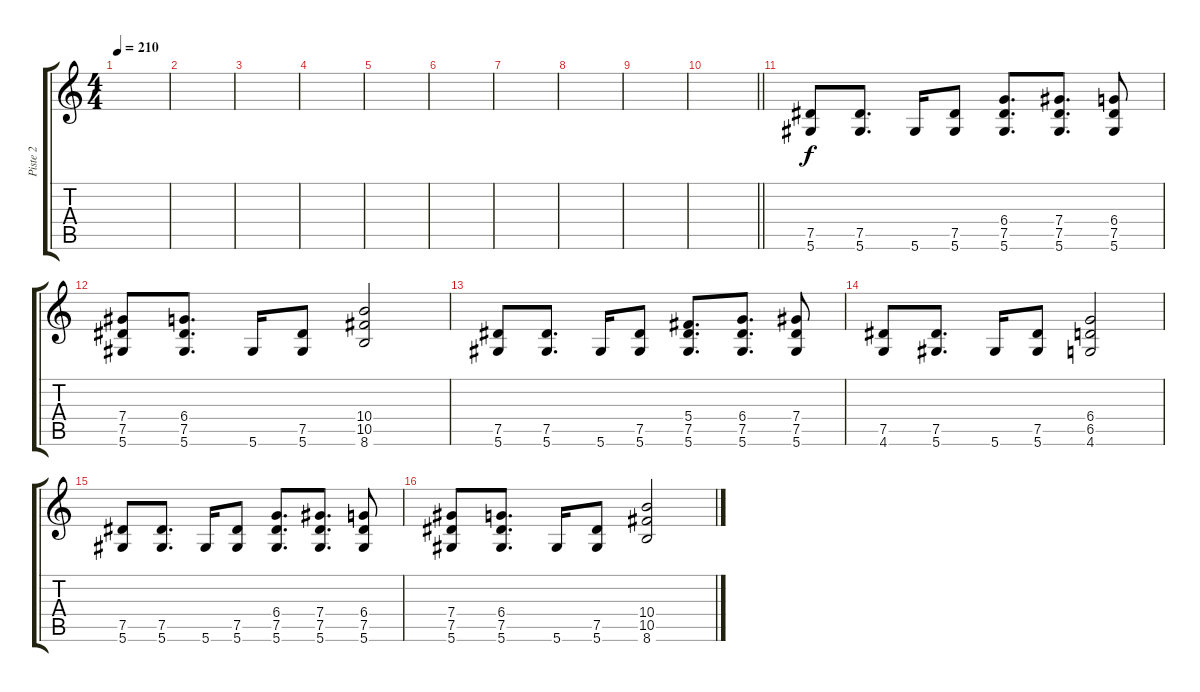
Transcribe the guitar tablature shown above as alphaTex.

\track ("Piste 2" "Piste 2") {instrument distortionguitar}
\staff {score tabs}
\tuning (Eb4 Bb3 Gb3 Db3 Ab2 Eb2) {hide}
\ts (4 4)
\tempo 210
\clef g2
\ks c
|
|
|
|
|
|
|
|
|
\barLineRight lightlight
|
\section ("" "")
(7.5 5.6).8 (7.5 5.6).8{d} 5.6.16 (7.5 5.6).8 (6.4 7.5 5.6).8{d} (7.4 7.5 5.6).8{d} (6.4 7.5 5.6).8 |
(7.4 7.5 5.6).8 (6.4 7.5 5.6).8{d} 5.6.16 (7.5 5.6).8 (10.4 10.5 8.6).2 |
(7.5 5.6).8 (7.5 5.6).8{d} 5.6.16 (7.5 5.6).8 (5.4 7.5 5.6).8{d} (6.4 7.5 5.6).8{d} (7.4 7.5 5.6).8 |
(7.5 4.6).8 (7.5 5.6).8{d} 5.6.16 (7.5 5.6).8 (6.4 6.5 4.6).2 |
(7.5 5.6).8 (7.5 5.6).8{d} 5.6.16 (7.5 5.6).8 (6.4 7.5 5.6).8{d} (7.4 7.5 5.6).8{d} (6.4 7.5 5.6).8 |
(7.4 7.5 5.6).8 (6.4 7.5 5.6).8{d} 5.6.16 (7.5 5.6).8 (10.4 10.5 8.6).2
